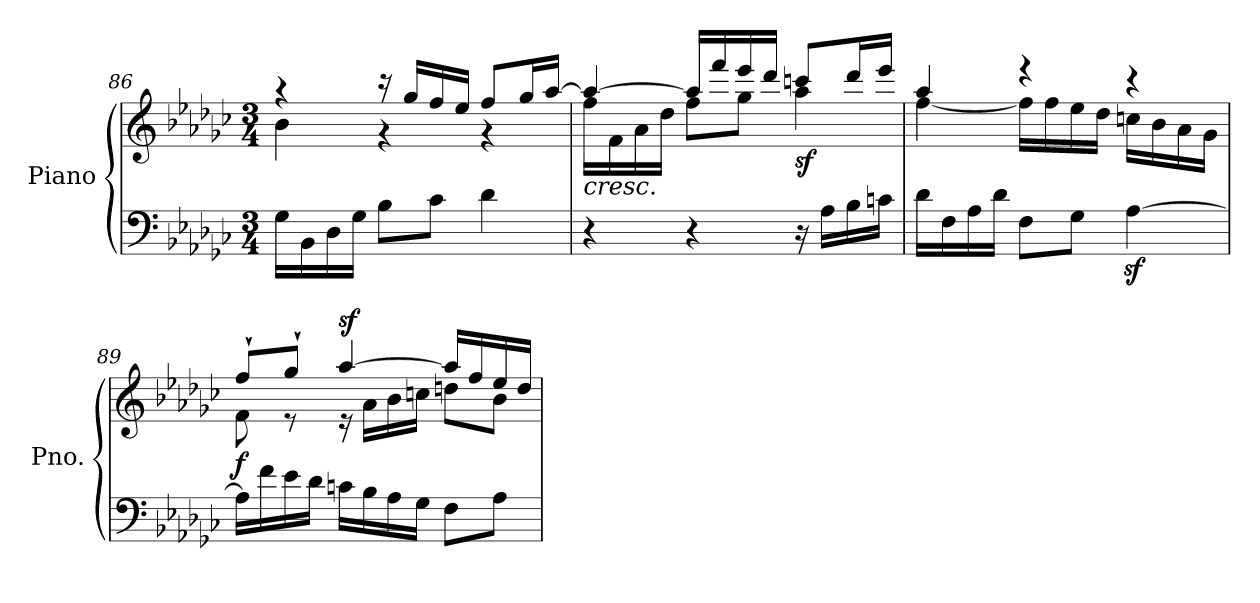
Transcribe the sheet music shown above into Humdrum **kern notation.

**kern	**kern	**dynam
*part1	*part1	*part1
*staff2	*staff1	*staff1/2
*I"Piano	*	*
*I'Pno.	*	*
*clefF4	*clefG2	*
*k[b-e-a-d-g-c-]	*k[b-e-a-d-g-c-]	*
*M3/4	*M3/4	*
=86	=86	=86
*	*^	*
16G-\LL	4r	4b-\	.
16BB-\	.	.	.
16D-\	.	.	.
16G-\JJ	.	.	.
8B-\L	16r	4r	.
.	16gg-/LL	.	.
8c-\J	16ff/	.	.
.	16ee-/JJ	.	.
4d-\	8ff/L	4r	.
.	16gg-/L	.	.
.	[16aa-/JJ	.	.
!!LO:LB:g=z	!!
=87	=87	=87	=87
!	!LO:TX:b:i:t=cresc.	!	!
4r	4aa-/_	16ff\LL	.
.	.	16f\	.
.	.	16a-\	.
.	.	16dd-\JJ	.
4r	16aa-/LL]	8ff\L	.
.	16fff/	.	.
.	16eee-/	8gg-\J	.
.	16ddd-/JJ	.	.
!	!	!	!LO:DY:b
16r	8cccn/L	4aa-\	sf
16A-\LL	.	.	.
16B-\	16ddd-/L	.	.
16cn\JJ	16eee-/JJ	.	.
=88	=88	=88	=88
16d-\LL	4aa-/	[4ff\	.
16F\	.	.	.
16A-\	.	.	.
16d-\JJ	.	.	.
8F\L	4r	16ff\LL]	.
.	.	16ff\	.
8G-\J	.	16ee-\	.
.	.	16dd-\JJ	.
[4A-z<\	4r	16ccn\LL	.
.	.	16b-\	.
.	.	16a-\	.
.	.	16g-\JJ	.
!!LO:LB:g=z	!!
=89	=89	=89	=89
!	!	!	!LO:DY:b
16A-\LL]	8ff`/L	8f\	f
16f\	.	.	.
16e-\	8gg-`/J	8r	.
16d-\JJ	.	.	.
!	!	!	!LO:DY:a
16cn\LL	[4aa-/	16r	sf
16B-\	.	16a-\LL	.
16A-\	.	16b-\	.
16G-\JJ	.	16ccn\JJ	.
8F\L	16aa-/LL]	8ddn\L	.
.	16ff/	.	.
8A-\J	16ee-/	8b-\J	.
.	16dd/JJ	.	.
*	*v	*v	*
=	=	=
*-	*-	*-
